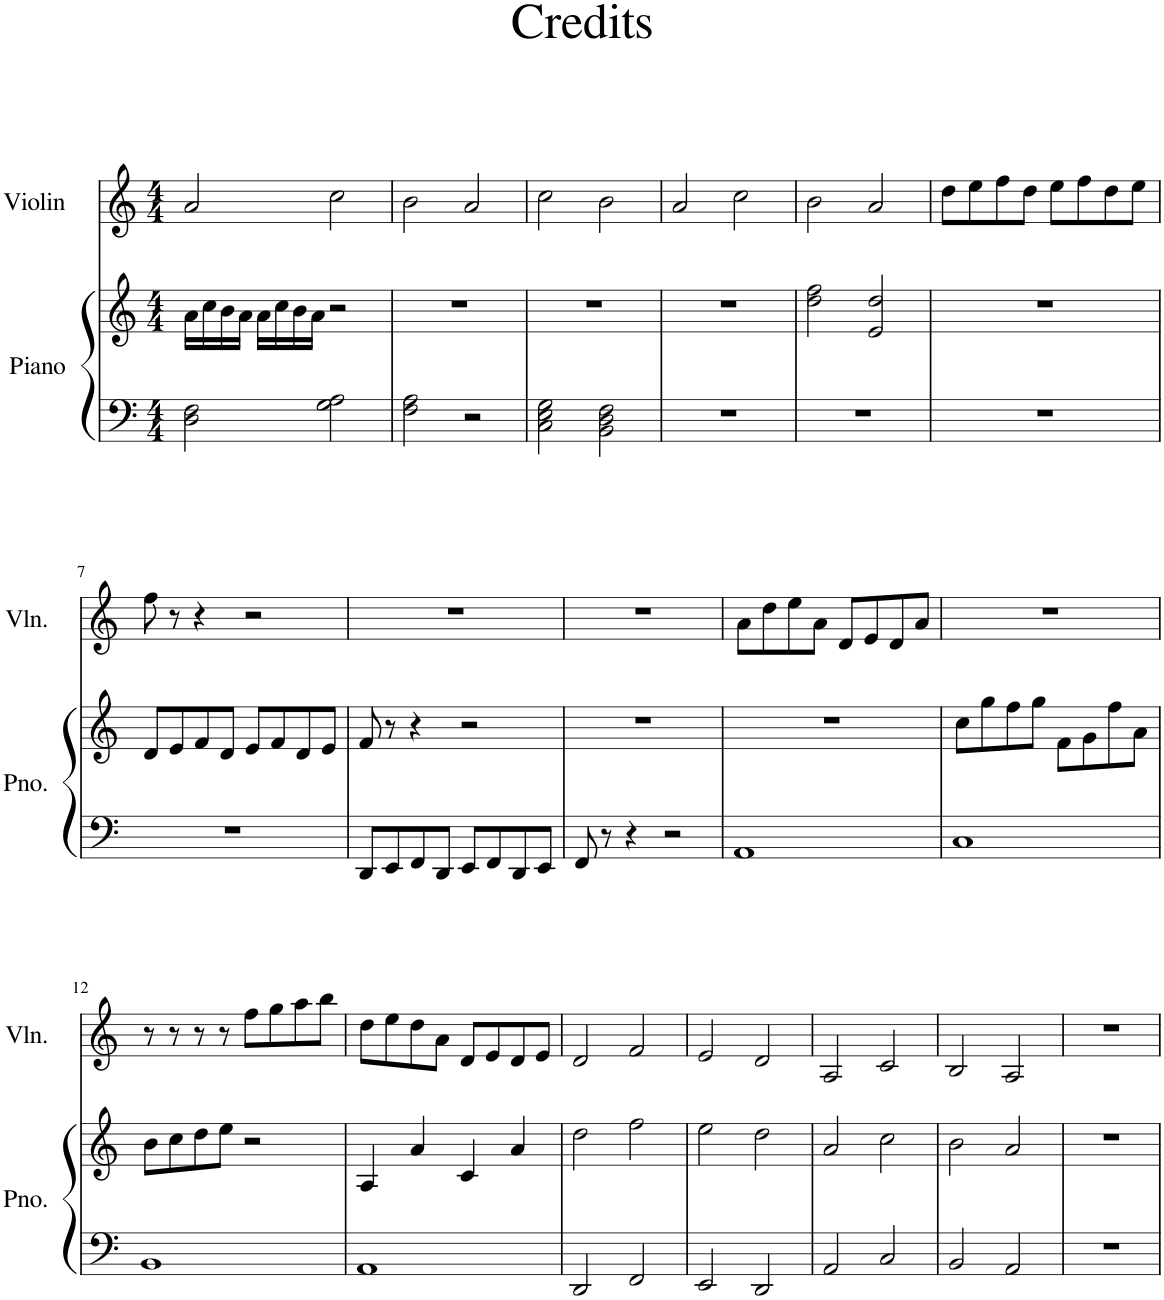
**kern	**kern	**kern
*part2	*part2	*part1
*staff3	*staff2	*staff1
*I"Piano	*	*I"Violin
*I'Pno.	*	*I'Vln.
*clefF4	*clefG2	*clefG2
*k[]	*k[]	*k[]
*M4/4	*M4/4	*M4/4
=1	=1	=1
2D\ 2F\	16a\LL	2a/
.	16cc\	.
.	16b\	.
.	16a\JJ	.
.	16a\LL	.
.	16cc\	.
.	16b\	.
.	16a\JJ	.
2G\ 2A\	2r	2cc\
=2	=2	=2
2F\ 2A\	1r	2b\
2r	.	2a/
=3	=3	=3
2C\ 2E\ 2G\	1r	2cc\
2BB\ 2D\ 2F\	.	2b\
=4	=4	=4
1r	1r	2a/
.	.	2cc\
=5	=5	=5
1r	2dd\ 2ff\	2b\
.	2e/ 2dd/	2a/
=6	=6	=6
1r	1r	8dd\L
.	.	8ee\
.	.	8ff\
.	.	8dd\J
.	.	8ee\L
.	.	8ff\
.	.	8dd\
.	.	8ee\J
!!LO:LB:g=z
=7	=7	=7
1r	8d/L	8ff\
.	8e/	8r
.	8f/	4r
.	8d/J	.
.	8e/L	2r
.	8f/	.
.	8d/	.
.	8e/J	.
=8	=8	=8
8DD/L	8f/	1r
8EE/	8r	.
8FF/	4r	.
8DD/J	.	.
8EE/L	2r	.
8FF/	.	.
8DD/	.	.
8EE/J	.	.
=9	=9	=9
8FF/	1r	1r
8r	.	.
4r	.	.
2r	.	.
=10	=10	=10
1AA	1r	8a\L
.	.	8dd\
.	.	8ee\
.	.	8a\J
.	.	8d/L
.	.	8e/
.	.	8d/
.	.	8a/J
=11	=11	=11
1C	8cc\L	1r
.	8gg\	.
.	8ff\	.
.	8gg\J	.
.	8f\L	.
.	8g\	.
.	8ff\	.
.	8a\J	.
!!LO:LB:g=z
=12	=12	=12
1BB	8b\L	8r
.	8cc\	8r
.	8dd\	8r
.	8ee\J	8r
.	2r	8ff\L
.	.	8gg\
.	.	8aa\
.	.	8bb\J
=13	=13	=13
1AA	4A/	8dd\L
.	.	8ee\
.	4a/	8dd\
.	.	8a\J
.	4c/	8d/L
.	.	8e/
.	4a/	8d/
.	.	8e/J
=14	=14	=14
2DD/	2dd\	2d/
2FF/	2ff\	2f/
=15	=15	=15
2EE/	2ee\	2e/
2DD/	2dd\	2d/
=16	=16	=16
2AA/	2a/	2A/
2C/	2cc\	2c/
=17	=17	=17
2BB/	2b\	2B/
2AA/	2a/	2A/
=18	=18	=18
1r	1r	1r
=	=	=
*-	*-	*-
